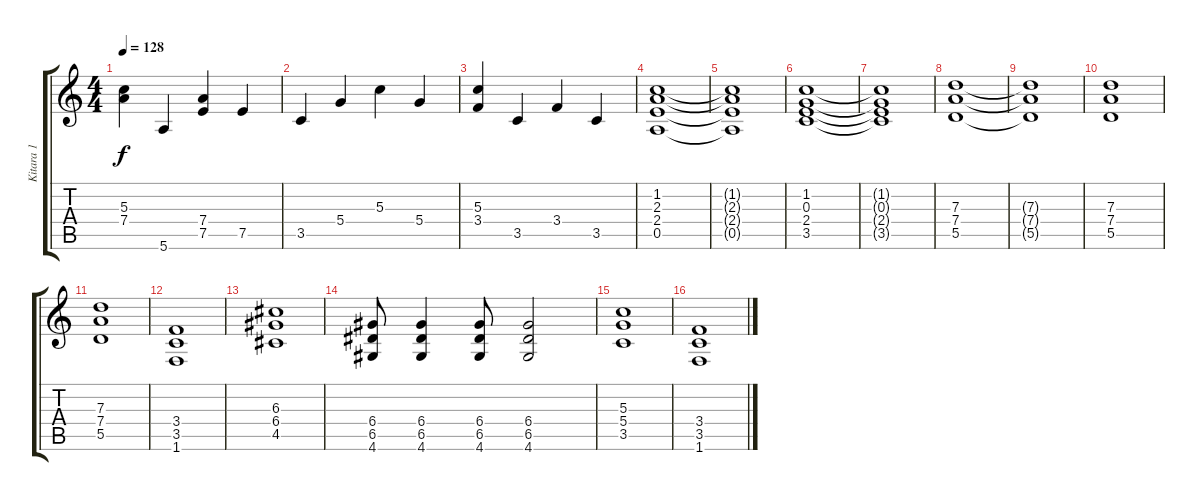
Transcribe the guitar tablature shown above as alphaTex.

\track ("Kitara 1" "Kitara 1") {instrument distortionguitar}
\staff {score tabs}
\tuning (E4 B3 G3 D3 A2 E2) {hide}
\ts (4 4)
\tempo 128
\clef g2
\ks aminor
(5.3 7.4).4{dy f} 5.6.4 (7.4 7.5).4 7.5.4 |
3.5.4 5.4.4 5.3.4 5.4.4 |
(5.3 3.4).4 3.5.4 3.4.4 3.5.4 |
(1.2 2.3 2.4 0.5).1{instrument distortionguitar} |
(1.2{t} 2.3{t} 2.4{t} 0.5{t}).1 |
(1.2 0.3 2.4 3.5).1 |
(1.2{t} 0.3{t} 2.4{t} 3.5{t}).1 |
(7.3 7.4 5.5).1 |
(7.3{t} 7.4{t} 5.5{t}).1 |
(7.3 7.4 5.5).1 |
(7.3 7.4 5.5).1 |
(3.4 3.5 1.6).1 |
(6.3 6.4 4.5).1 |
(6.4 6.5 4.6).8 (6.4 6.5 4.6).4 (6.4 6.5 4.6).8 (6.4 6.5 4.6).2 |
(5.3 5.4 3.5).1 |
(3.4 3.5 1.6).1
